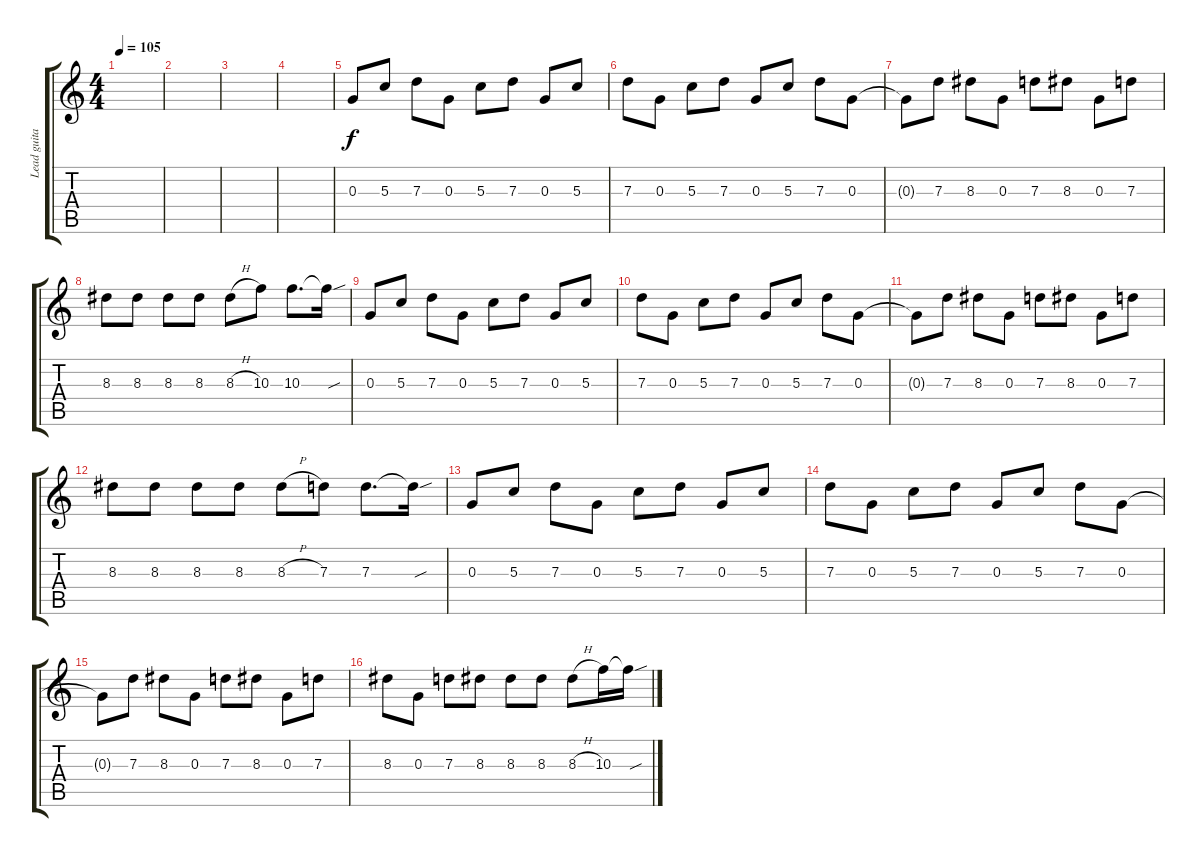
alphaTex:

\track ("Lead guitar" "Lead guita") {instrument overdrivenguitar}
\staff {score tabs}
\tuning (E4 B3 G3 D3 A2 E2) {hide}
\ts (4 4)
\tempo 105
\clef g2
\ks c
|
|
|
|
0.3.8 5.3.8 7.3.8 0.3.8 5.3.8 7.3.8 0.3.8 5.3.8 |
7.3.8 0.3.8 5.3.8 7.3.8 0.3.8 5.3.8 7.3.8 0.3.8 |
0.3{t}.8 7.3.8 8.3.8 0.3.8 7.3.8 8.3.8 0.3.8 7.3.8 |
8.3.8 8.3.8 8.3.8 8.3.8 8.3{h}.8 10.3.8 10.3.8{d} 10.3{sou t}.16 |
0.3.8 5.3.8 7.3.8 0.3.8 5.3.8 7.3.8 0.3.8 5.3.8 |
7.3.8 0.3.8 5.3.8 7.3.8 0.3.8 5.3.8 7.3.8 0.3.8 |
0.3{t}.8 7.3.8 8.3.8 0.3.8 7.3.8 8.3.8 0.3.8 7.3.8 |
8.3.8 8.3.8 8.3.8 8.3.8 8.3{h}.8 7.3.8 7.3.8{d} 7.3{sou t}.16 |
0.3.8 5.3.8 7.3.8 0.3.8 5.3.8 7.3.8 0.3.8 5.3.8 |
7.3.8 0.3.8 5.3.8 7.3.8 0.3.8 5.3.8 7.3.8 0.3.8 |
0.3{t}.8 7.3.8 8.3.8 0.3.8 7.3.8 8.3.8 0.3.8 7.3.8 |
8.3.8 0.3.8 7.3.8 8.3.8 8.3.8 8.3.8 8.3{h}.8 10.3.16 10.3{sou t}.16
